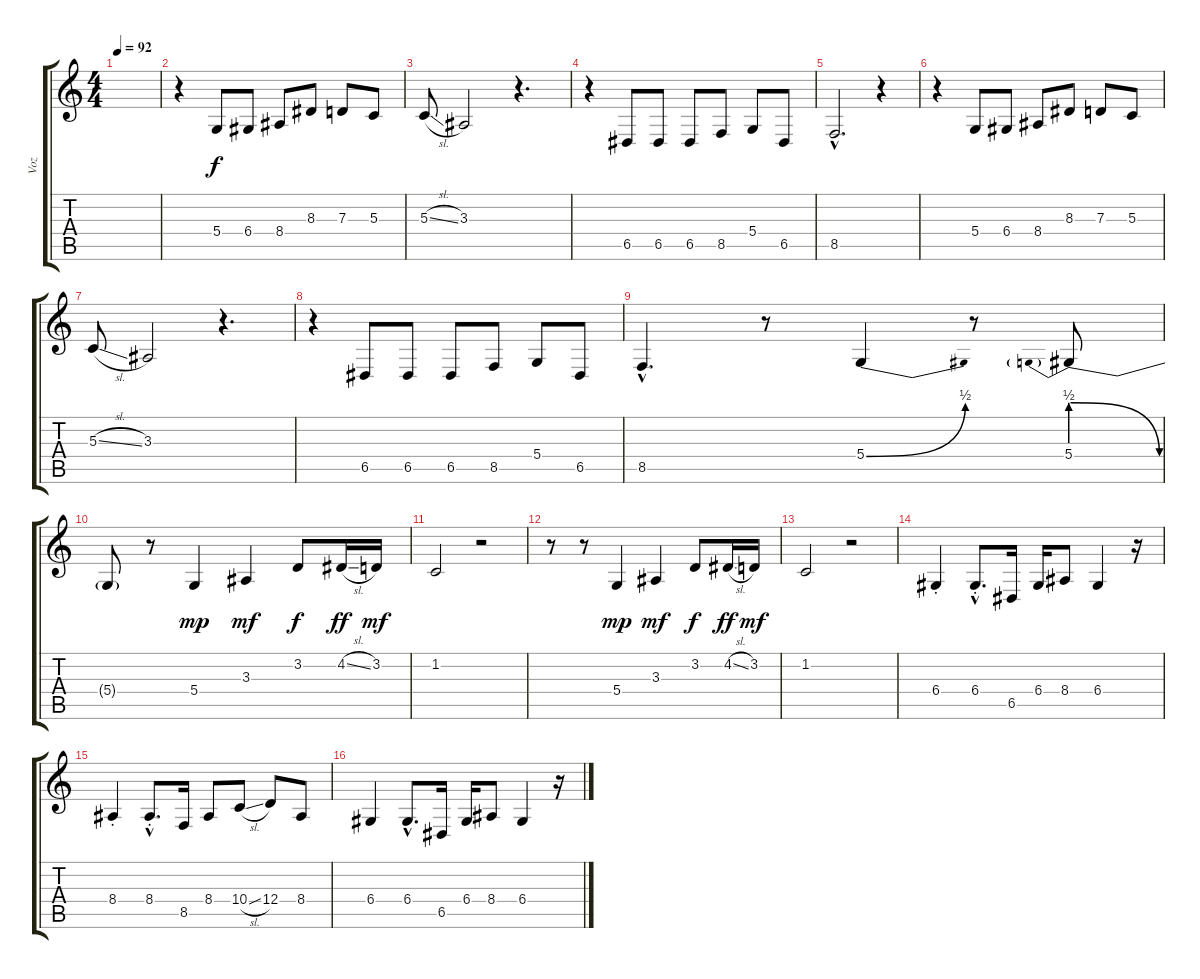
\track ("Voz" "Voz") {instrument recorder}
\staff {score tabs}
\tuning (E4 B3 G3 D3 A2 E2) {hide}
\ts (4 4)
\tempo 92
\clef g2
\ks c
|
r.4 5.4.8 6.4.8 8.4.8 8.3.8 7.3.8 5.3.8 |
5.3{sl}.8 3.3.2 r.4{d} |
r.4 6.5.8 6.5.8 6.5.8 8.5.8 5.4.8 6.5.8 |
8.5{hac}.2{d} r.4 |
r.4 5.4.8 6.4.8 8.4.8 8.3.8 7.3.8 5.3.8 |
5.3{sl}.8 3.3.2 r.4{d} |
r.4 6.5.8 6.5.8 6.5.8 8.5.8 5.4.8 6.5.8 |
8.5{hac}.4{d} r.8 5.4{be (bend 0 0 60 2)}.4 r.8 5.4{be (prebendrelease 0 2 60 0)}.8 |
5.4{t}.8{dy f} r.8 5.4.4{dy mp} 3.3.4{dy mf} 3.2.8{dy f} 4.2{sl}.16{dy ff} 3.2.16{dy mf} |
1.2.2 r.2 |
r.8 r.8 5.4.4{dy mp} 3.3.4{dy mf} 3.2.8{dy f} 4.2{sl}.16{dy ff} 3.2.16{dy mf} |
1.2.2 r.2 |
6.4{st}.4 6.4{hac st}.8{d} 6.5.16 6.4.16 8.4.8 6.4.4 r.16 |
8.4{st}.4 8.4{hac st}.8{d} 8.5.16 8.4.8 10.4{sl}.8 12.4.8 8.4.8 |
6.4.4 6.4{hac}.8{d} 6.5.16 6.4.16 8.4.8 6.4.4 r.16
